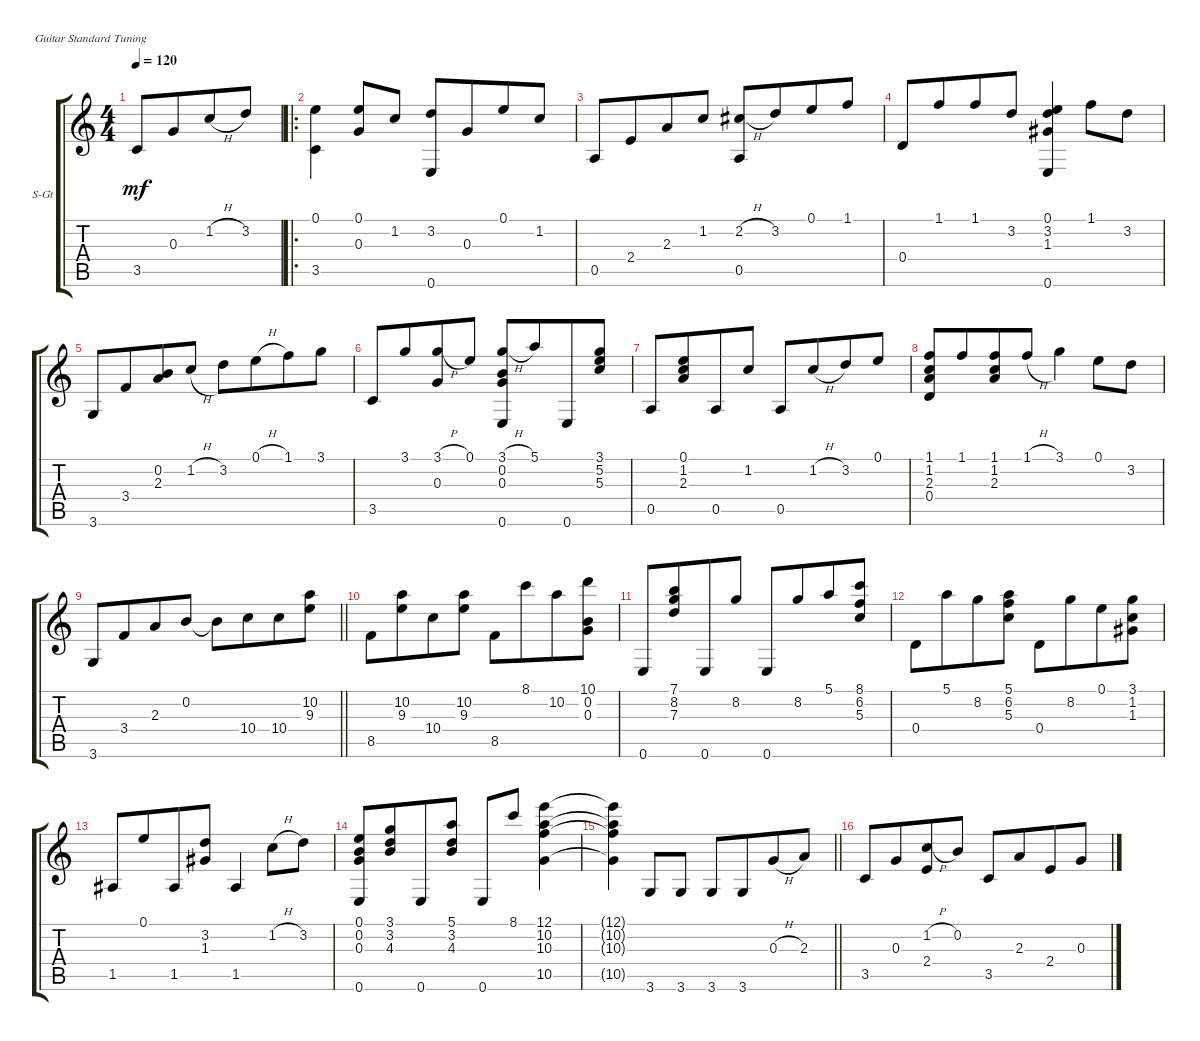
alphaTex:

\defaultSystemsLayout 4
\bracketExtendMode groupsimilarinstruments
\firstSystemTrackNameOrientation horizontal
\otherSystemsTrackNameOrientation horizontal
\track ("Steel Guitar" "S-Gt") {instrument acousticguitarsteel}
\staff {score tabs}
\tuning (E4 B3 G3 D3 A2 E2)
\ts (4 4)
\ac
\tempo 120
\clef g2
\ks c
3.5.8{dy mf instrument acousticguitarsteel} 0.3.8{beam merge} 1.2{h}.8 3.2.8 |
\ro
(3.5 0.1).4 (0.1 0.3).8{beam invert} 1.2.8 (3.2 0.6).8{beam merge} 0.3.8{beam merge} 0.1.8{beam merge} 1.2.8 |
0.5.8 2.4.8{beam merge} 2.3.8 1.2.8 (2.2{h} 0.5).8 3.2.8{beam merge} 0.1.8 1.1.8 |
0.4.8 1.1.8{beam merge} 1.1.8 3.2.8 (0.6 1.3 3.2 0.1).4 1.1.8 3.2.8 |
3.6.8 3.4.8{beam merge} (2.3 0.2).8 1.2{h}.8 3.2.8 0.1{h}.8{beam merge} 1.1.8 3.1.8 |
3.5.8 3.1.8{beam merge} (3.1{h} 0.3).8 0.1.8 (3.1{h} 0.2 0.3 0.6).8 5.1.8{beam merge} 0.6.8 (3.1 5.2 5.3).8 |
0.5.8 (0.1 1.2 2.3).8{beam merge} 0.5.8 1.2.8 0.5.8 1.2{h}.8{beam merge} 3.2.8 0.1.8 |
(1.1 1.2 2.3 0.4).8 1.1.8{beam merge} (1.1 1.2 2.3).8 1.1{h}.8 3.1.4 0.1.8 3.2.8 |
\barLineRight lightlight
3.6.8 3.4.8{beam merge} 2.3.8 0.2.8 0.2{t}.8 10.4.8{beam merge} 10.4.8 (10.2 9.3).8 |
8.5.8 (10.2 9.3).8{beam merge} 10.4.8 (10.2 9.3).8 8.5.8 8.1.8{beam merge} 10.2.8 (10.1 0.2 0.3).8 |
0.6.8 (7.1 8.2 7.3).8{beam merge} 0.6.8 8.2.8 0.6.8 8.2.8{beam merge} 5.1.8 (8.1 6.2 5.3).8 |
0.4.8 5.1.8{beam merge} 8.2.8 (5.1 6.2 5.3).8 0.4.8 8.2.8{beam merge} 0.1.8 (3.1 1.2 1.3).8 |
1.5.8 0.1.8{beam merge} 1.5.8 (3.2 1.3).8 1.5.4 1.2{h}.8 3.2.8 |
(0.6 0.3 0.2 0.1).8 (4.3 3.2 3.1).8{beam merge} 0.6.8 (5.1 3.2 4.3).8 0.6.8 8.1.8 (12.1 10.2 10.3 10.5).4 |
\barLineRight lightlight
(12.1{t} 10.2{t} 10.3{t} 10.5{t}).4 3.6.8 3.6.8 3.6.8 3.6.8{beam merge} 0.3{h}.8 2.3.8 |
3.5.8 0.3.8{beam merge} (1.2{h} 2.4).8 0.2.8 3.5.8 2.3.8{beam merge} 2.4.8 0.3.8
